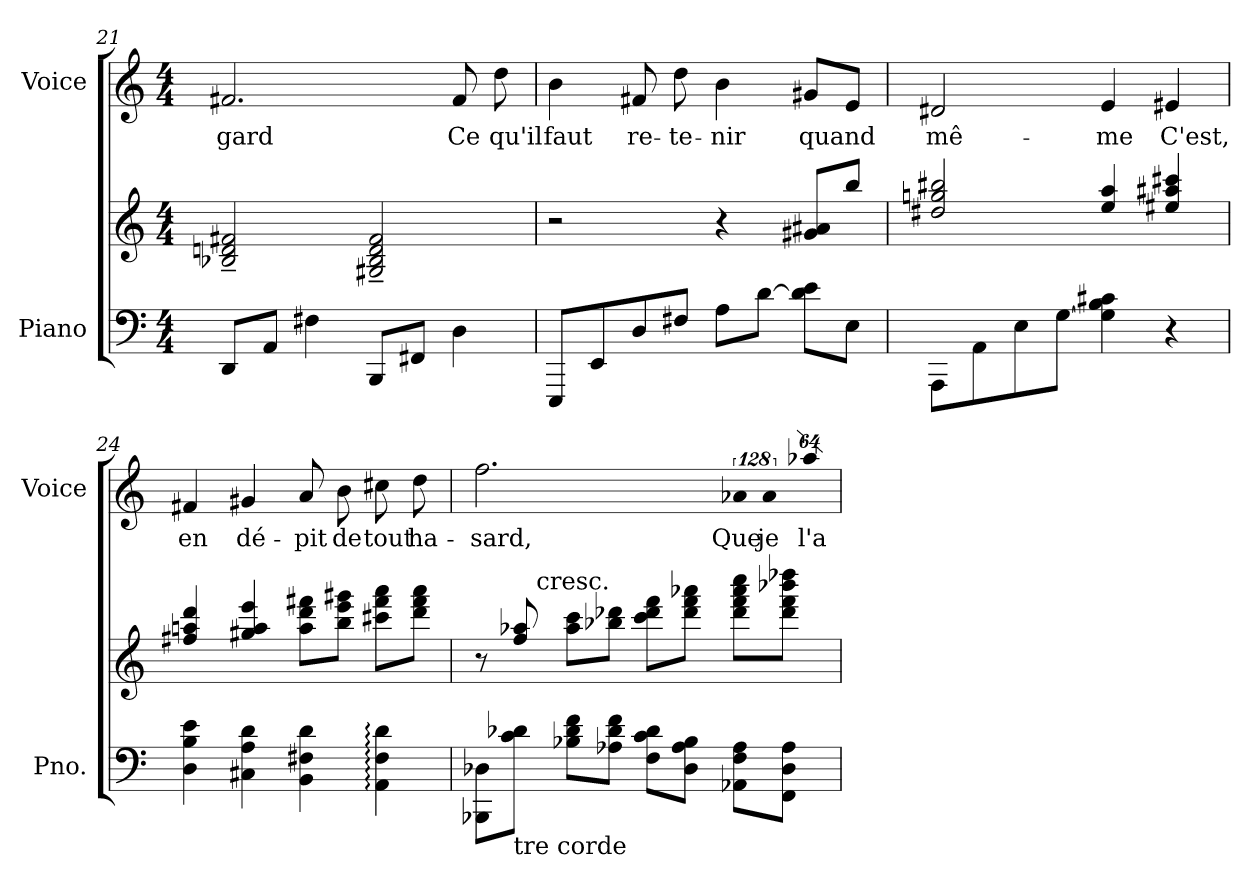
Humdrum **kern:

**kern	**kern	**kern	**text
*part2	*part2	*part1	*part1
*staff3	*staff2	*staff1	*staff1
*I"Piano	*	*I"Voice	*
*I'Pno.	*	*I'Voice	*
*clefF4	*clefG2	*clefG2	*
*k[]	*k[]	*k[]	*
*M4/4	*M4/4	*M4/4	*
=21	=21	=21	=21
!	!	!	!LO:LY:b:color=#000000
8DDi/L	2B-Xi/~ 2dni~ 2f#Xi~	2.f#Xi/	-gard
8AAi/J	.	.	.
4F#Xi\	.	.	.
8BBBi/L	2G#Xi/~ 2B-i~ 2di~ 2f#i~	.	.
8FF#Xi/J	.	.	.
!	!	!	!LO:LY:b:color=#000000
4Di\	.	8f#i/	Ce
!	!	!	!LO:LY:b:color=#000000
.	.	8ddi\	qu'il
!!LO:LB:g=z
=22	=22	=22	=22
!	!	!	!LO:LY:b:color=#000000
8EEEi/L	2r	4bi\	faut
*X8ba	*	*	*
8EEi/	.	.	.
!	!	!	!LO:LY:b:color=#000000
8Di/	.	8f#Xi/	re-
!	!	!	!LO:LY:b:color=#000000
8F#Xi/J	.	8ddi\	-te-
!	!	!	!LO:LY:b:color=#000000
8Ai\L	4r	4bi\	-nir
[>8di\J	.	.	.
!	!	!	!LO:LY:b:color=#000000
8di\] 8eiL	8g#Xi/ 8a#XiL	8g#Xi/L	quand
*	*8ba	*	*
8Ei\J	8bi/J	8ei/J	.
=23	=23	=23	=23
!	!	!	!LO:LY:b:color=#000000
8AAAi\L	2d#Xi/ 2gni 2b#Xi	2d#Xi/	mê-
8AAi\	.	.	.
8Ei\	.	.	.
[<8Gi\J	.	.	.
!	!	!	!LO:LY:b:color=#000000
4Gi\] 4Bi 4c#Xi	4ei/ 4ai	4ei/	-me
!	!	!	!LO:LY:b:color=#000000
4r	4e#Xi/ 4a#Xi 4cc#Xi	4e#Xi/	C'est,
=24	=24	=24	=24
!	!	!	!LO:LY:b:color=#000000
4Di\ 4Bi 4ei	4f#Xi/ 4ani 4ddi	4f#Xi/	en
!	!	!	!LO:LY:b:color=#000000
4C#Xi\ 4Ai 4di	4g#Xi/ 4ai 4eei	4g#Xi/	dé-
!	!	!	!LO:LY:b:color=#000000
4BBi\ 4F#Xi 4di	8ai\ 8ddi 8ff#XiL	8ai/	-pit
!	!	!	!LO:LY:b:color=#000000
.	8bi\ 8eei 8gg#XiJ	8bi\	de
!	!	!	!LO:LY:b:color=#000000
4AAi\: 4F#i: 4di:	8cc#Xi\ 8ff#i 8aaiL	8cc#Xi\	tout
!	!	!	!LO:LY:b:color=#000000
.	8ddi\ 8ff#i 8aaiJ	8ddi\	ha-
!!LO:PB:g=z
=25	=25	=25	=25
!	!	!	!LO:LY:b:color=#000000
*	*^	*	*
8BBB-Xi\ 8D-XiL	8r	8ryy	2.ffi\	-sard,
!LO:TX:b:t=tre corde	!	!	!	!
8ci\ 8d-XiJ	8fi/ 8a-Xi	32ryy	.	.
.	.	128ryy	.	.
!	!	!LO:TX:a:t=cresc.	!	!
.	.	2ryy	.	.
8B-Xi\ 8d-i 8fiL	8a-i\ 8cciL	.	.	.
8A-Xi\ 8d-i 8fiJ	8b-Xi\ 8dd-XiJ	.	.	.
8Fi\ 8ci 8d-iL	8cci\ 8dd-i 8ffiL	.	.	.
8D-i\ 8A-i 8B-iJ	8dd-i\ 8ffi 8aa-XiJ	.	.	.
.	.	4ryy	.	.
!	!	!	!LO:N:vis=8	!
!	!	!	!	!LO:LY:b:color=#000000
8AA-Xi\ 8Fi 8A-iL	8dd-i\ 8ffi 8aa-i 8ccciL	.	1024%85a-Xi/	Que
!	!	!	!LO:N:vis=8	!
!	!	!	!	!LO:LY:b:color=#000000
.	.	.	1024%85a-i/	je
8FFi\ 8D-i 8A-iJ	8dd-i\ 8ffi 8bb-Xi 8ddd-XiJ	.	.	.
.	.	16ryy	.	.
!	!	!	!LO:N:vis=8	!
!	!	!	!	!LO:LY:b:color=#000000
.	.	.	512%43aa-Xi\	l'a-
.	.	64.ryy	.	.
*	*v	*v	*	*
=	=	=	=
*-	*-	*-	*-
